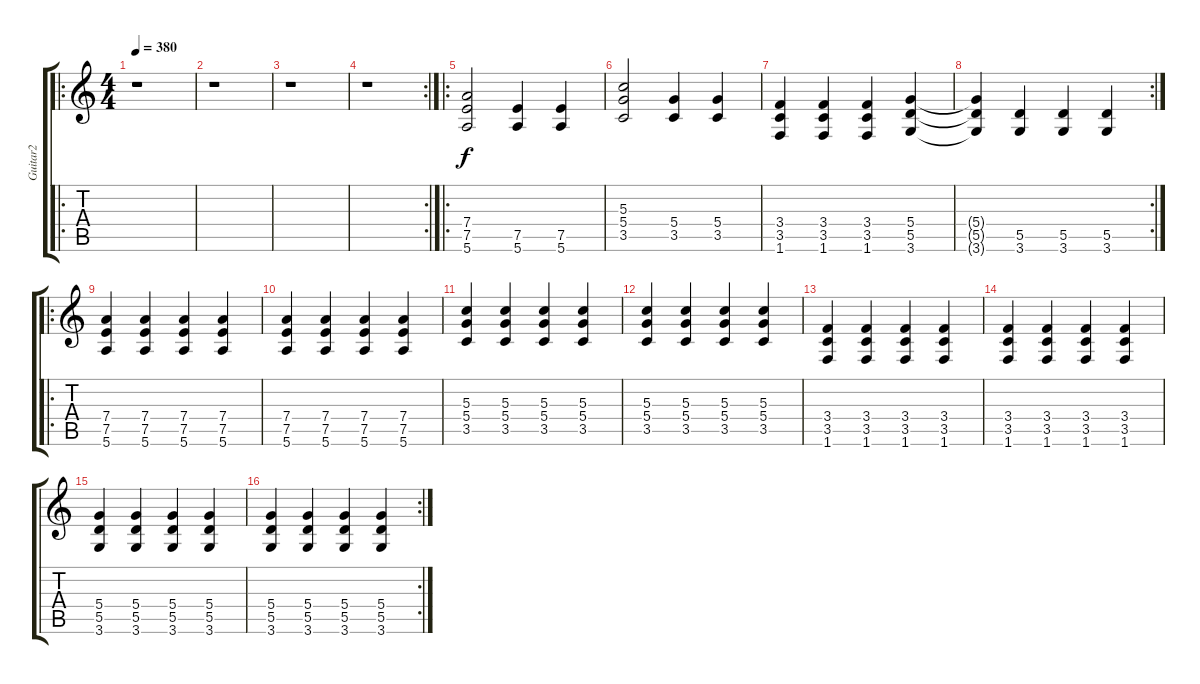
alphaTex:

\track ("Guitar2" "Guitar2") {instrument distortionguitar}
\staff {score tabs}
\tuning (E4 B3 G3 D3 A2 E2) {hide}
\ro
\ts (4 4)
\tempo 380
\clef g2
\ks c
r.1{dy f instrument distortionguitar} |
r.1 |
r.1 |
\rc 2
r.1 |
\ro
(7.4 7.5 5.6).2 (7.5 5.6).4 (7.5 5.6).4 |
(5.3 5.4 3.5).2 (5.4 3.5).4 (5.4 3.5).4 |
(3.4 3.5 1.6).4 (3.4 3.5 1.6).4 (3.4 3.5 1.6).4 (5.4 5.5 3.6).4 |
\rc 2
(5.4{t} 5.5{t} 3.6{t}).4 (5.5 3.6).4 (5.5 3.6).4 (5.5 3.6).4 |
\ro
(7.4 7.5 5.6).4 (7.4 7.5 5.6).4 (7.4 7.5 5.6).4 (7.4 7.5 5.6).4 |
(7.4 7.5 5.6).4 (7.4 7.5 5.6).4 (7.4 7.5 5.6).4 (7.4 7.5 5.6).4 |
(5.3 5.4 3.5).4 (5.3 5.4 3.5).4 (5.3 5.4 3.5).4 (5.3 5.4 3.5).4 |
(5.3 5.4 3.5).4 (5.3 5.4 3.5).4 (5.3 5.4 3.5).4 (5.3 5.4 3.5).4 |
(3.4 3.5 1.6).4 (3.4 3.5 1.6).4 (3.4 3.5 1.6).4 (3.4 3.5 1.6).4 |
(3.4 3.5 1.6).4 (3.4 3.5 1.6).4 (3.4 3.5 1.6).4 (3.4 3.5 1.6).4 |
(5.4 5.5 3.6).4 (5.4 5.5 3.6).4 (5.4 5.5 3.6).4 (5.4 5.5 3.6).4 |
\rc 2
(5.4 5.5 3.6).4 (5.4 5.5 3.6).4 (5.4 5.5 3.6).4 (5.4 5.5 3.6).4
